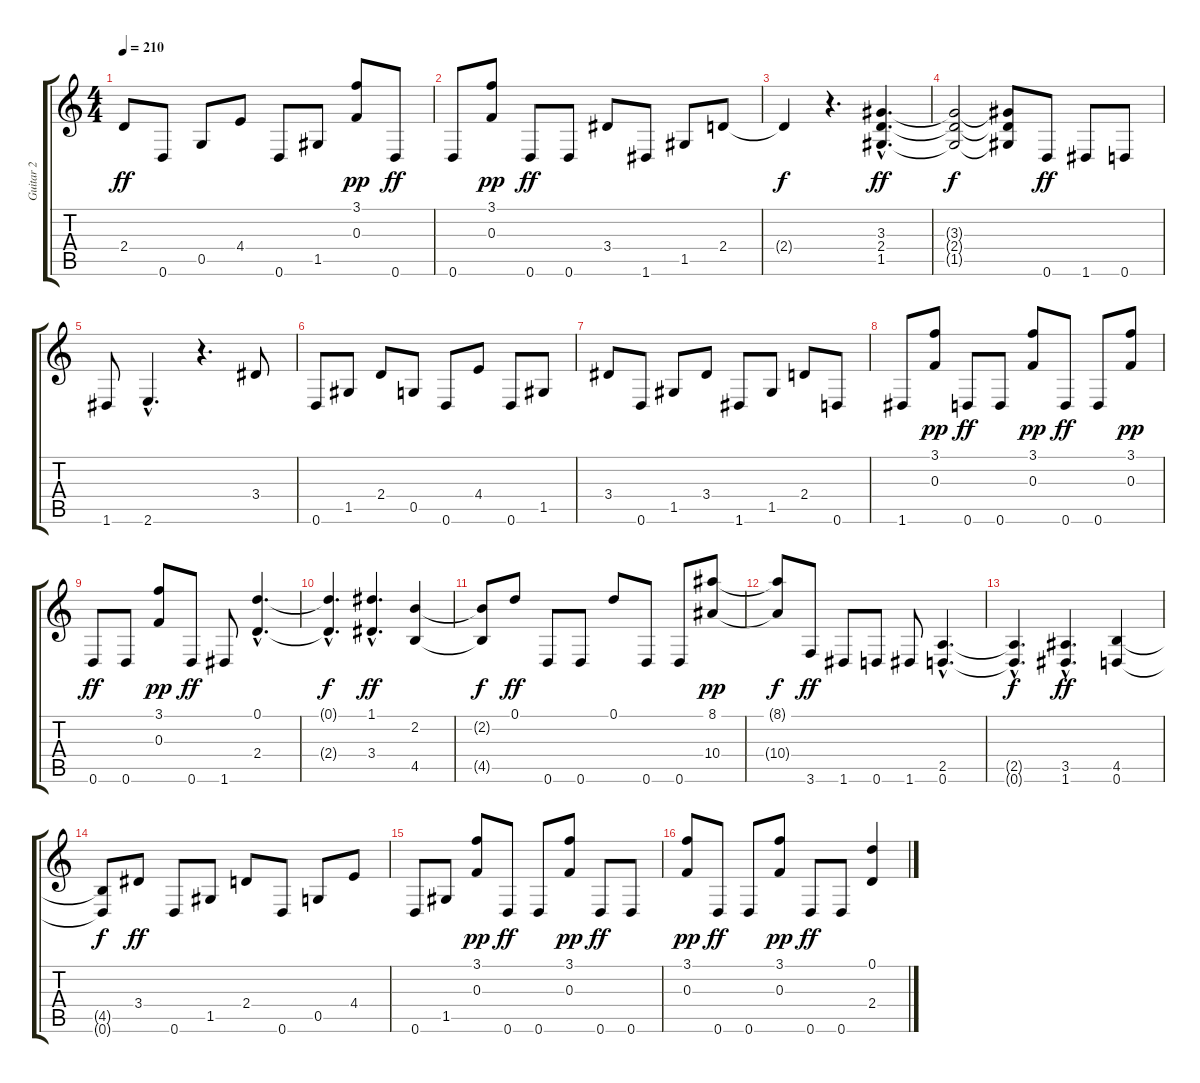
\track ("Guitar 2" "Guitar 2") {instrument distortionguitar}
\staff {score tabs}
\tuning (D4 A3 F3 C3 G2 D2) {hide}
\ts (4 4)
\tempo 210
\clef g2
\ks c
2.4.8{dy ff} 0.6.8 0.5.8 4.4.8 0.6.8 1.5.8 (3.1 0.3).8{dy pp} 0.6.8{dy ff} |
0.6.8 (3.1 0.3).8{dy pp} 0.6.8{dy ff} 0.6.8 3.4.8 1.6.8 1.5.8 2.4.8 |
2.4{t}.4{dy f} r.4{d} (3.3{hac} 2.4{hac} 1.5{hac}).4{d dy ff} |
(3.3{t} 2.4{t} 1.5{t}).2{dy f} (3.3{t} 2.4{t} 1.5{t}).8 0.6.8{dy ff} 1.6.8 0.6.8 |
1.6.8 2.6{hac}.4{d} r.4{d} 3.4.8 |
0.6.8 1.5.8 2.4.8 0.5.8 0.6.8 4.4.8 0.6.8 1.5.8 |
3.4.8 0.6.8 1.5.8 3.4.8 1.6.8 1.5.8 2.4.8 0.6.8 |
1.6.8 (3.1 0.3).8{dy pp} 0.6.8{dy ff} 0.6.8 (3.1 0.3).8{dy pp} 0.6.8{dy ff} 0.6.8 (3.1 0.3).8{dy pp} |
0.6.8{dy ff} 0.6.8 (3.1 0.3).8{dy pp} 0.6.8{dy ff} 1.6.8 (0.1{hac} 2.4{hac}).4{d} |
(0.1{hac t} 2.4{hac t}).4{d dy f} (1.1{hac} 3.4{hac}).4{d dy ff} (2.2 4.5).4 |
(2.2{t} 4.5{t}).8{dy f} 0.1.8{dy ff} 0.6.8 0.6.8 0.1.8 0.6.8 0.6.8 (8.1 10.4).8{dy pp} |
(8.1{t} 10.4{t}).8{dy f} 3.6.8{dy ff} 1.6.8 0.6.8 1.6.8 (2.5{hac} 0.6{hac}).4{d} |
(2.5{hac t} 0.6{hac t}).4{d dy f} (3.5{hac} 1.6{hac}).4{d dy ff} (4.5 0.6).4 |
(4.5{t} 0.6{t}).8{dy f} 3.4.8{dy ff} 0.6.8 1.5.8 2.4.8 0.6.8 0.5.8 4.4.8 |
0.6.8 1.5.8 (3.1 0.3).8{dy pp} 0.6.8{dy ff} 0.6.8 (3.1 0.3).8{dy pp} 0.6.8{dy ff} 0.6.8 |
(3.1 0.3).8{dy pp} 0.6.8{dy ff} 0.6.8 (3.1 0.3).8{dy pp} 0.6.8{dy ff} 0.6.8 (0.1 2.4).4
